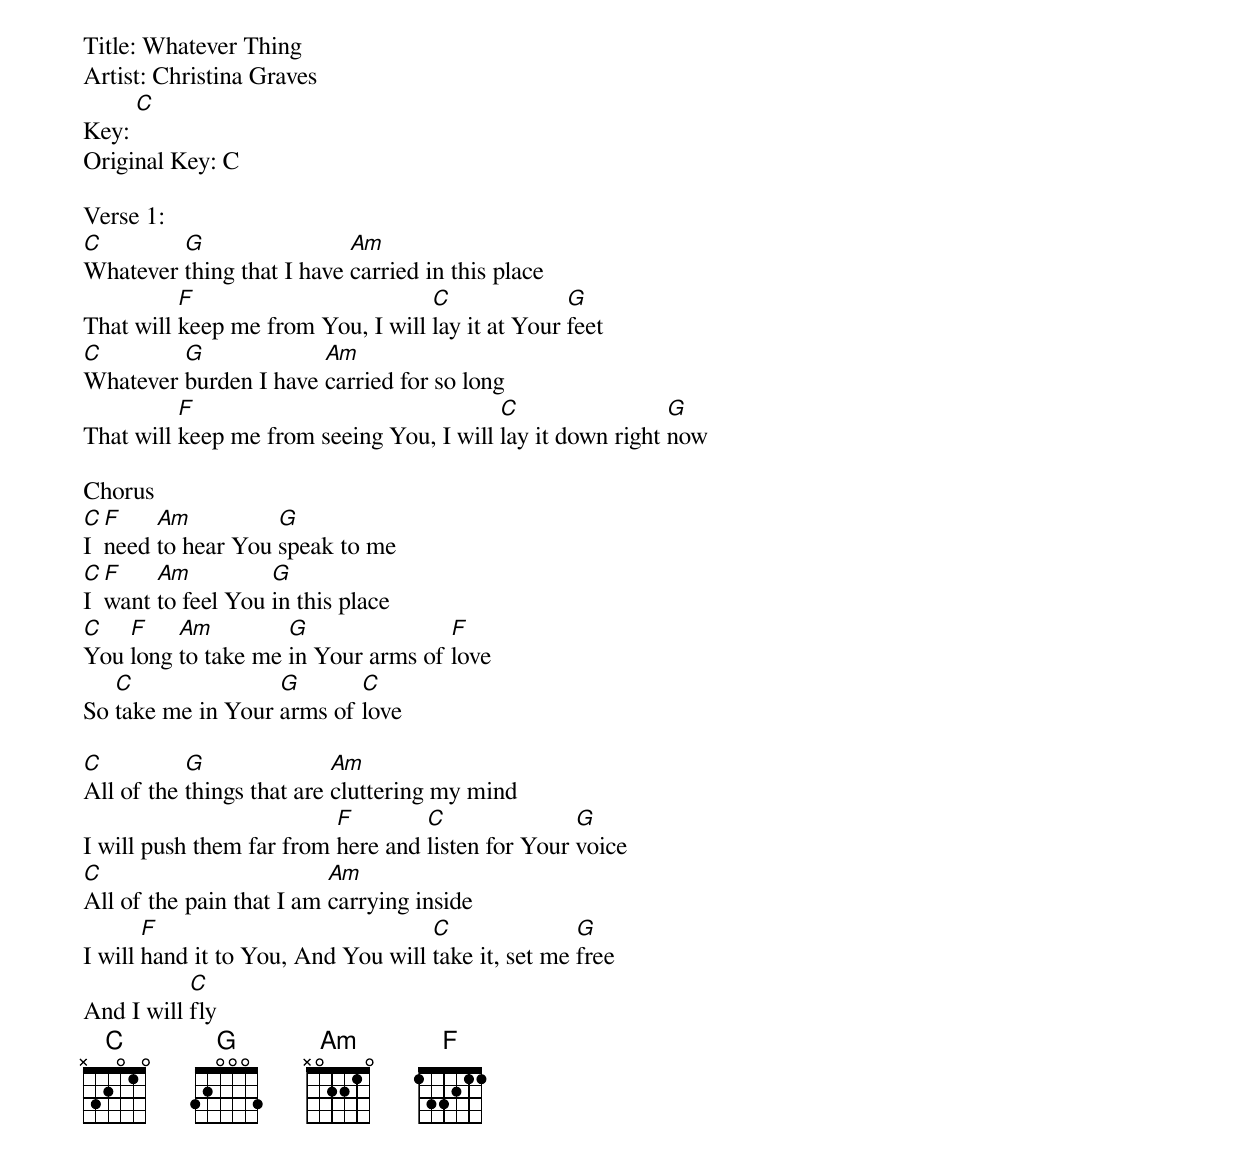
Title: Whatever Thing
Artist: Christina Graves
Key: [C]
Original Key: C

Verse 1:
[C]Whatever [G]thing that I have [Am]carried in this place
That will [F]keep me from You, I will [C]lay it at Your [G]feet
[C]Whatever [G]burden I have [Am]carried for so long
That will [F]keep me from seeing You, I will [C]lay it down right [G]now

Chorus
[C]I [F]need [Am]to hear You [G]speak to me
[C]I [F]want [Am]to feel You [G]in this place
[C]You [F]long [Am]to take me [G]in Your arms of [F]love
So [C]take me in Your [G]arms of [C]love

[C]All of the [G]things that are [Am]cluttering my mind
I will push them far from [F]here and [C]listen for Your [G]voice
[C]All of the pain that I am [Am]carrying inside
I will [F]hand it to You, And You will [C]take it, set me [G]free
And I will [C]fly
